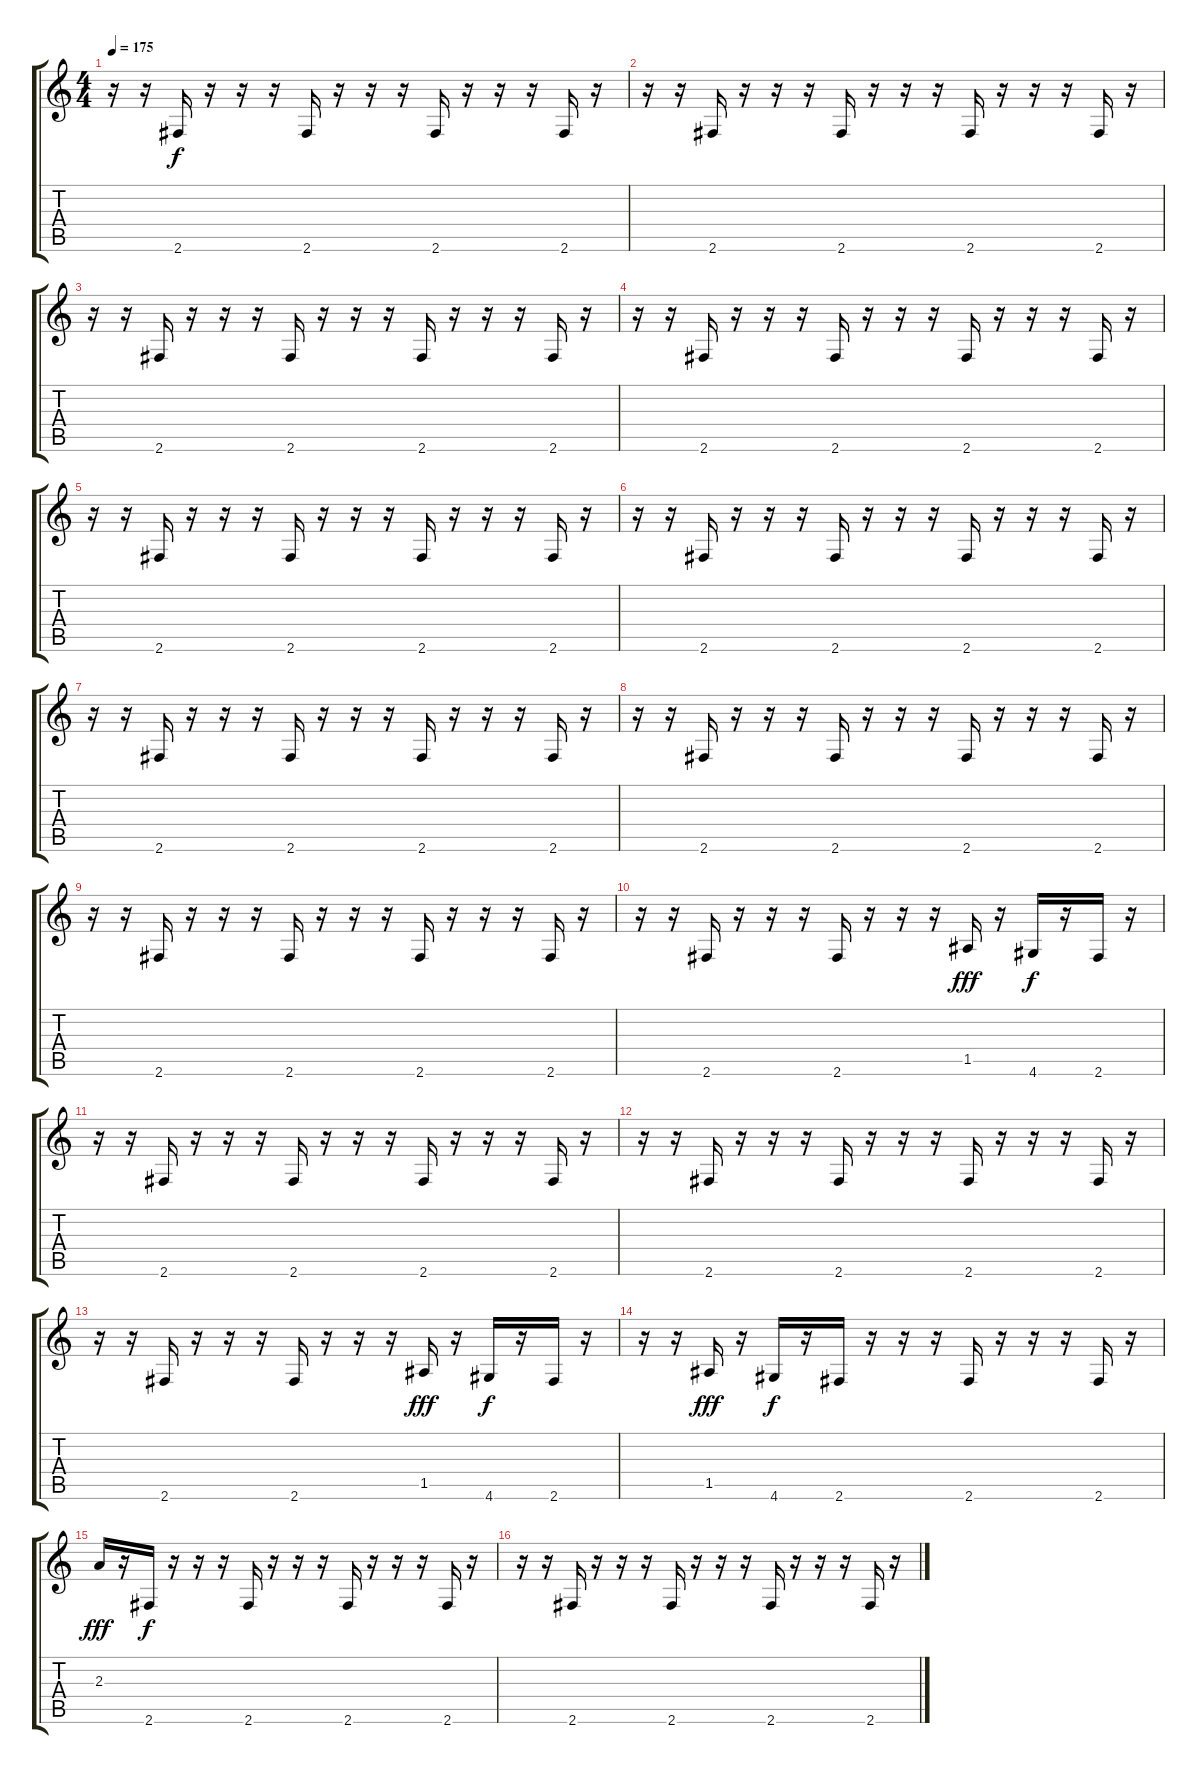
\track "" {instrument acousticguitarsteel}
\staff {score tabs}
\tuning (E4 B3 G3 D3 A2 E2) {hide}
\ts (4 4)
\tempo 175
\clef g2
\ks c
r.16{dy f} r.16 2.6.16 r.16 r.16 r.16 2.6.16 r.16 r.16 r.16 2.6.16 r.16 r.16 r.16 2.6.16 r.16 |
r.16 r.16 2.6.16 r.16 r.16 r.16 2.6.16 r.16 r.16 r.16 2.6.16 r.16 r.16 r.16 2.6.16 r.16 |
r.16 r.16 2.6.16 r.16 r.16 r.16 2.6.16 r.16 r.16 r.16 2.6.16 r.16 r.16 r.16 2.6.16 r.16 |
r.16 r.16 2.6.16 r.16 r.16 r.16 2.6.16 r.16 r.16 r.16 2.6.16 r.16 r.16 r.16 2.6.16 r.16 |
r.16 r.16 2.6.16 r.16 r.16 r.16 2.6.16 r.16 r.16 r.16 2.6.16 r.16 r.16 r.16 2.6.16 r.16 |
r.16 r.16 2.6.16 r.16 r.16 r.16 2.6.16 r.16 r.16 r.16 2.6.16 r.16 r.16 r.16 2.6.16 r.16 |
r.16 r.16 2.6.16 r.16 r.16 r.16 2.6.16 r.16 r.16 r.16 2.6.16 r.16 r.16 r.16 2.6.16 r.16 |
r.16 r.16 2.6.16 r.16 r.16 r.16 2.6.16 r.16 r.16 r.16 2.6.16 r.16 r.16 r.16 2.6.16 r.16 |
r.16 r.16 2.6.16 r.16 r.16 r.16 2.6.16 r.16 r.16 r.16 2.6.16 r.16 r.16 r.16 2.6.16 r.16 |
r.16 r.16 2.6.16 r.16 r.16 r.16 2.6.16 r.16 r.16 r.16 1.5.16{dy fff} r.16 4.6.16{dy f} r.16 2.6.16 r.16 |
r.16 r.16 2.6.16 r.16 r.16 r.16 2.6.16 r.16 r.16 r.16 2.6.16 r.16 r.16 r.16 2.6.16 r.16 |
r.16 r.16 2.6.16 r.16 r.16 r.16 2.6.16 r.16 r.16 r.16 2.6.16 r.16 r.16 r.16 2.6.16 r.16 |
r.16 r.16 2.6.16 r.16 r.16 r.16 2.6.16 r.16 r.16 r.16 1.5.16{dy fff} r.16 4.6.16{dy f} r.16 2.6.16 r.16 |
r.16 r.16 1.5.16{dy fff} r.16 4.6.16{dy f} r.16 2.6.16 r.16 r.16 r.16 2.6.16 r.16 r.16 r.16 2.6.16 r.16 |
2.3.16{dy fff} r.16 2.6.16{dy f} r.16 r.16 r.16 2.6.16 r.16 r.16 r.16 2.6.16 r.16 r.16 r.16 2.6.16 r.16 |
r.16 r.16 2.6.16 r.16 r.16 r.16 2.6.16 r.16 r.16 r.16 2.6.16 r.16 r.16 r.16 2.6.16 r.16
